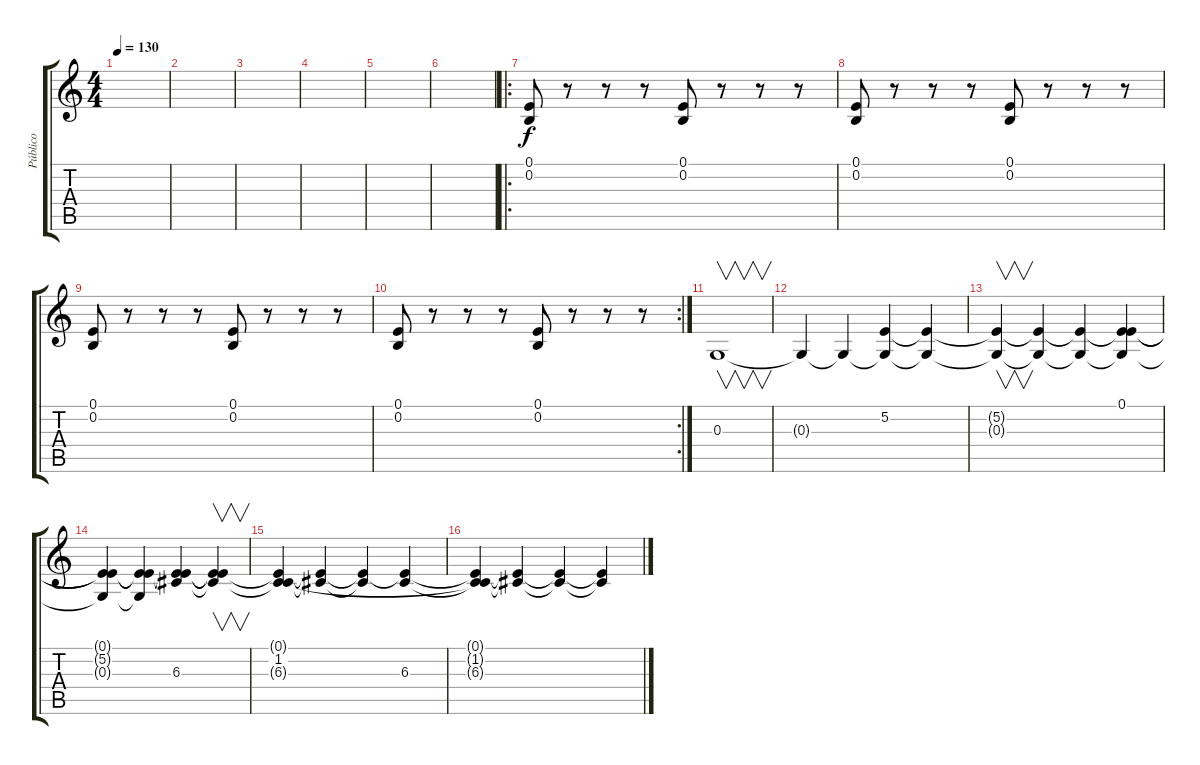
\track ("Público" "Público") {instrument applause}
\staff {score tabs}
\tuning (E4 B3 G3 D3 A2 E2) {hide}
\ts (4 4)
\tempo 130
\clef g2
\ks c
|
|
|
|
|
|
\ro
(0.1 0.2).8 r.8 r.8 r.8 (0.1 0.2).8 r.8 r.8 r.8 |
(0.1 0.2).8 r.8 r.8 r.8 (0.1 0.2).8 r.8 r.8 r.8 |
(0.1 0.2).8 r.8 r.8 r.8 (0.1 0.2).8 r.8 r.8 r.8 |
\rc 2
(0.1 0.2).8 r.8 r.8 r.8 (0.1 0.2).8 r.8 r.8 r.8 |
0.3.1{v dy f volume 7} |
0.3{t}.4 0.3{t}.4 (5.2 0.3{t}).4 (5.2{t} 0.3{t}).4 |
(5.2{t} 0.3{t}).4{v} (5.2{t} 0.3{t}).4 (5.2{t} 0.3{t}).4 (0.1 5.2{t} 0.3{t}).4 |
(0.1{t} 5.2{t} 0.3{t}).4 (0.1{t} 5.2{t} 0.3{t}).4 (0.1{t} 5.2{t} 6.3).4 (0.1{t} 5.2{t} 6.3{t}).4{v} |
(0.1{t} 1.2 6.3{t}).4 (0.1{t} 6.3{t}).4 (0.1{t} 6.3{t}).4 (0.1{t} 6.3).4 |
(0.1{t} 1.2{t} 6.3{t}).4 (0.1{t} 6.3{t}).4 (0.1{t} 6.3{t}).4 (0.1{t} 6.3{t}).4
